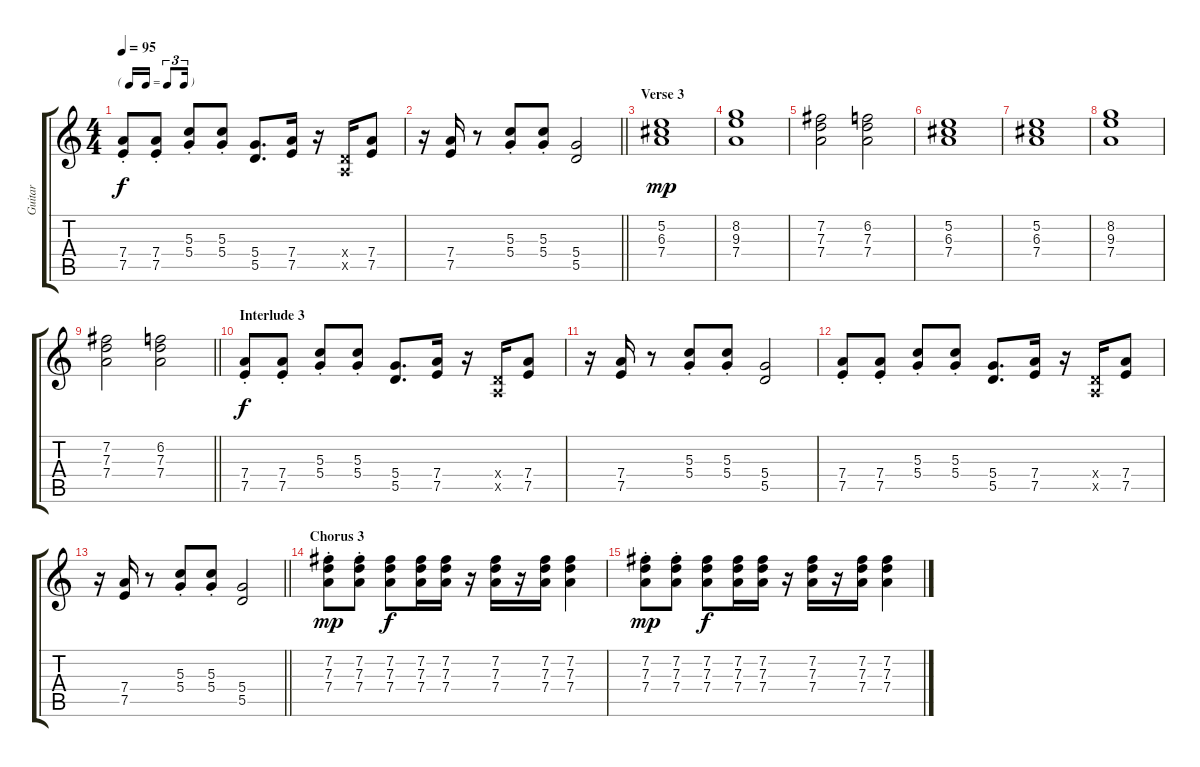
\track ("Guitar" "Guitar") {instrument overdrivenguitar}
\staff {score tabs}
\tuning (E4 B3 G3 D3 A2 E2) {hide}
\ts (4 4)
\tf triplet16th
\tempo 95
\clef g2
\ks c
(7.4{st} 7.5{st}).8{dy f} (7.4{st} 7.5{st}).8 (5.3{st} 5.4{st}).8 (5.3{st} 5.4{st}).8 (5.4 5.5).8{d} (7.4 7.5).16 r.16 (0.4{x} 0.5{x}).16 (7.4 7.5).8 |
\barLineRight lightlight
r.16 (7.4 7.5).16 r.8 (5.3{st} 5.4{st}).8 (5.3{st} 5.4{st}).8 (5.4 5.5).2 |
\section ("" "Verse 3")
(5.2 6.3 7.4).1{dy mp} |
(8.2 9.3 7.4).1 |
(7.2 7.3 7.4).2 (6.2 7.3 7.4).2 |
(5.2 6.3 7.4).1 |
(5.2 6.3 7.4).1 |
(8.2 9.3 7.4).1 |
\barLineRight lightlight
(7.2 7.3 7.4).2 (6.2 7.3 7.4).2 |
\section ("" "Interlude 3")
(7.4{st} 7.5{st}).8{dy f} (7.4{st} 7.5{st}).8 (5.3{st} 5.4{st}).8 (5.3{st} 5.4{st}).8 (5.4 5.5).8{d} (7.4 7.5).16 r.16 (0.4{x} 0.5{x}).16 (7.4 7.5).8 |
r.16 (7.4 7.5).16 r.8 (5.3{st} 5.4{st}).8 (5.3{st} 5.4{st}).8 (5.4 5.5).2 |
(7.4{st} 7.5{st}).8 (7.4{st} 7.5{st}).8 (5.3{st} 5.4{st}).8 (5.3{st} 5.4{st}).8 (5.4 5.5).8{d} (7.4 7.5).16 r.16 (0.4{x} 0.5{x}).16 (7.4 7.5).8 |
\barLineRight lightlight
r.16 (7.4 7.5).16 r.8 (5.3{st} 5.4{st}).8 (5.3{st} 5.4{st}).8 (5.4 5.5).2 |
\section ("" "Chorus 3")
(7.2{st} 7.3{st} 7.4{st}).8{dy mp} (7.2{st} 7.3{st} 7.4{st}).8 (7.2 7.3 7.4).8{dy f} (7.2 7.3 7.4).16 (7.2 7.3 7.4).16 r.16 (7.2 7.3 7.4).16 r.16 (7.2 7.3 7.4).16 (7.2 7.3 7.4).4 |
(7.2{st} 7.3{st} 7.4{st}).8{dy mp} (7.2{st} 7.3{st} 7.4{st}).8 (7.2 7.3 7.4).8{dy f} (7.2 7.3 7.4).16 (7.2 7.3 7.4).16 r.16 (7.2 7.3 7.4).16 r.16 (7.2 7.3 7.4).16 (7.2 7.3 7.4).4
